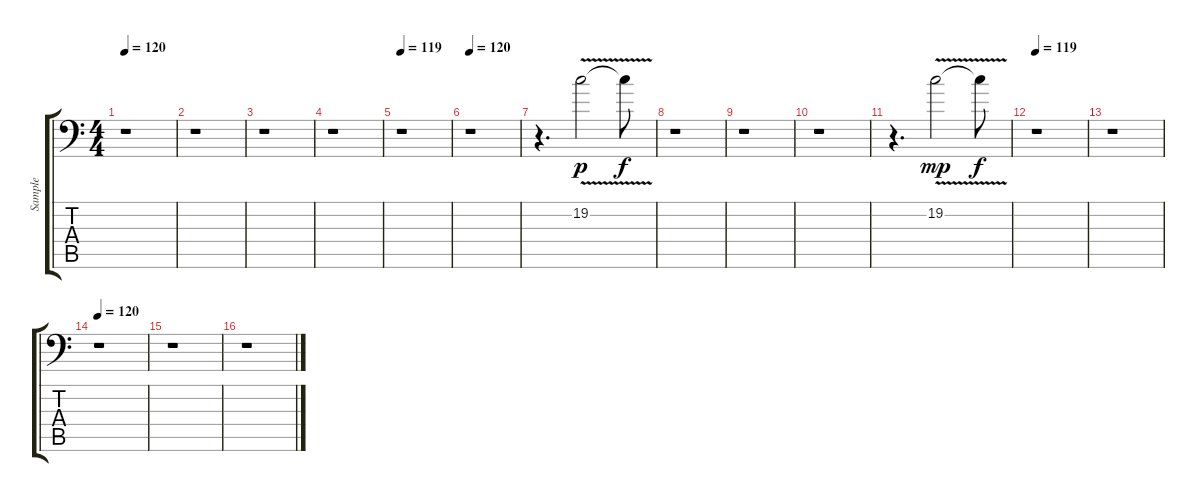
\track ("Sample" "Sample") {instrument stringensemble1}
\staff {score tabs}
\tuning (Bb3 F3 Db3 Ab2 Eb2 Bb1) {hide}
\ts (4 4)
\tempo 120
\clef f4
\ks c
r.1{dy f} |
r.1 |
r.1 |
r.1 |
\tempo 119
r.1 |
\tempo 120
r.1 |
r.4{d} 19.2{v}.2{dy p volume 15 instrument electricguitarclean} 19.2{t}.8{dy f} |
r.1 |
r.1 |
r.1 |
r.4{d} 19.2{v}.2{dy mp instrument electricguitarclean} 19.2{t}.8{dy f} |
\tempo 119
r.1{volume 15} |
r.1 |
\tempo 120
r.1 |
r.1 |
r.1
